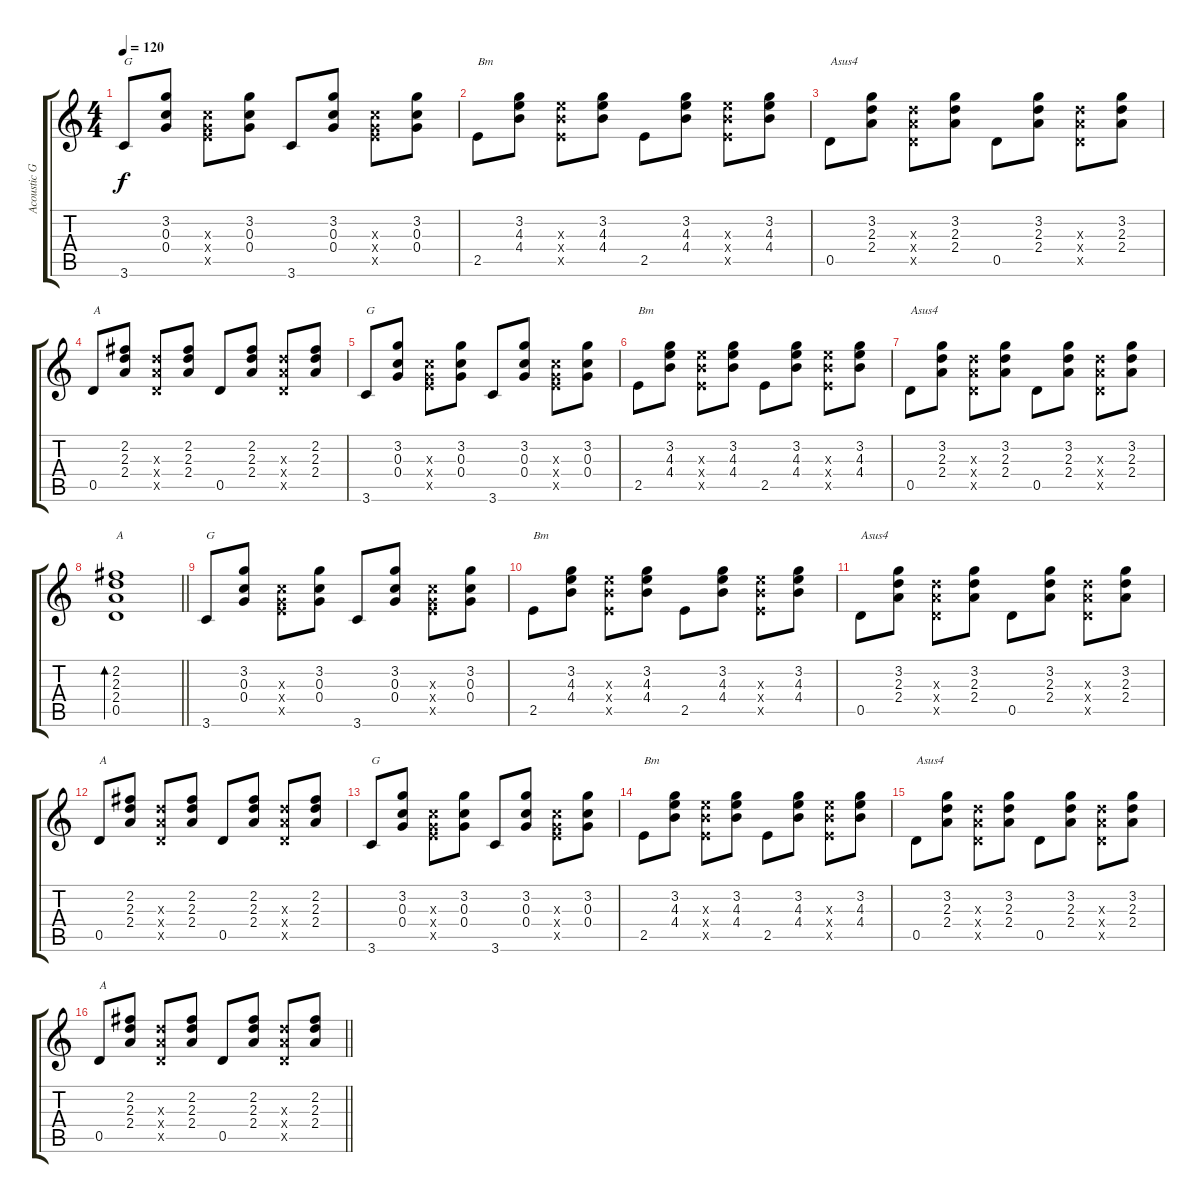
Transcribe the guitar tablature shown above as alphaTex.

\track ("Acoustic Guitar" "Acoustic G") {instrument acousticguitarsteel}
\staff {score tabs}
\tuning (A4 E4 C4 G3 D3 A2) {hide}
\ts (4 4)
\tempo 120
\clef g2
\ks c
3.6.8{txt "G" dy f} (3.2 0.3 0.4).8 (0.3{x} 0.4{x} 2.5{x}).8 (3.2 0.3 0.4).8 3.6.8 (3.2 0.3 0.4).8 (0.3{x} 0.4{x} 2.5{x}).8 (3.2 0.3 0.4).8 |
2.5.8{txt "Bm"} (3.2 4.3 4.4).8 (4.3{x} 4.4{x} 2.5{x}).8 (3.2 4.3 4.4).8 2.5.8 (3.2 4.3 4.4).8 (4.3{x} 4.4{x} 2.5{x}).8 (3.2 4.3 4.4).8 |
0.5.8{txt "Asus4"} (3.2 2.3 2.4).8 (2.3{x} 2.4{x} 0.5{x}).8 (3.2 2.3 2.4).8 0.5.8 (3.2 2.3 2.4).8 (2.3{x} 2.4{x} 0.5{x}).8 (3.2 2.3 2.4).8 |
0.5.8{txt "A"} (2.2 2.3 2.4).8 (2.3{x} 2.4{x} 0.5{x}).8 (2.2 2.3 2.4).8 0.5.8 (2.2 2.3 2.4).8 (2.3{x} 2.4{x} 0.5{x}).8 (2.2 2.3 2.4).8 |
3.6.8{txt "G"} (3.2 0.3 0.4).8 (0.3{x} 0.4{x} 2.5{x}).8 (3.2 0.3 0.4).8 3.6.8 (3.2 0.3 0.4).8 (0.3{x} 0.4{x} 2.5{x}).8 (3.2 0.3 0.4).8 |
2.5.8{txt "Bm"} (3.2 4.3 4.4).8 (4.3{x} 4.4{x} 2.5{x}).8 (3.2 4.3 4.4).8 2.5.8 (3.2 4.3 4.4).8 (4.3{x} 4.4{x} 2.5{x}).8 (3.2 4.3 4.4).8 |
0.5.8{txt "Asus4"} (3.2 2.3 2.4).8 (2.3{x} 2.4{x} 0.5{x}).8 (3.2 2.3 2.4).8 0.5.8 (3.2 2.3 2.4).8 (2.3{x} 2.4{x} 0.5{x}).8 (3.2 2.3 2.4).8 |
\barLineRight lightlight
(2.2 2.3 2.4 0.5).1{bd 120 txt "A"} |
3.6.8{txt "G"} (3.2 0.3 0.4).8 (0.3{x} 0.4{x} 2.5{x}).8 (3.2 0.3 0.4).8 3.6.8 (3.2 0.3 0.4).8 (0.3{x} 0.4{x} 2.5{x}).8 (3.2 0.3 0.4).8 |
2.5.8{txt "Bm"} (3.2 4.3 4.4).8 (4.3{x} 4.4{x} 2.5{x}).8 (3.2 4.3 4.4).8 2.5.8 (3.2 4.3 4.4).8 (4.3{x} 4.4{x} 2.5{x}).8 (3.2 4.3 4.4).8 |
0.5.8{txt "Asus4"} (3.2 2.3 2.4).8 (2.3{x} 2.4{x} 0.5{x}).8 (3.2 2.3 2.4).8 0.5.8 (3.2 2.3 2.4).8 (2.3{x} 2.4{x} 0.5{x}).8 (3.2 2.3 2.4).8 |
0.5.8{txt "A"} (2.2 2.3 2.4).8 (2.3{x} 2.4{x} 0.5{x}).8 (2.2 2.3 2.4).8 0.5.8 (2.2 2.3 2.4).8 (2.3{x} 2.4{x} 0.5{x}).8 (2.2 2.3 2.4).8 |
3.6.8{txt "G"} (3.2 0.3 0.4).8 (0.3{x} 0.4{x} 2.5{x}).8 (3.2 0.3 0.4).8 3.6.8 (3.2 0.3 0.4).8 (0.3{x} 0.4{x} 2.5{x}).8 (3.2 0.3 0.4).8 |
2.5.8{txt "Bm"} (3.2 4.3 4.4).8 (4.3{x} 4.4{x} 2.5{x}).8 (3.2 4.3 4.4).8 2.5.8 (3.2 4.3 4.4).8 (4.3{x} 4.4{x} 2.5{x}).8 (3.2 4.3 4.4).8 |
0.5.8{txt "Asus4"} (3.2 2.3 2.4).8 (2.3{x} 2.4{x} 0.5{x}).8 (3.2 2.3 2.4).8 0.5.8 (3.2 2.3 2.4).8 (2.3{x} 2.4{x} 0.5{x}).8 (3.2 2.3 2.4).8 |
\barLineRight lightlight
0.5.8{txt "A"} (2.2 2.3 2.4).8 (2.3{x} 2.4{x} 0.5{x}).8 (2.2 2.3 2.4).8 0.5.8 (2.2 2.3 2.4).8 (2.3{x} 2.4{x} 0.5{x}).8 (2.2 2.3 2.4).8
